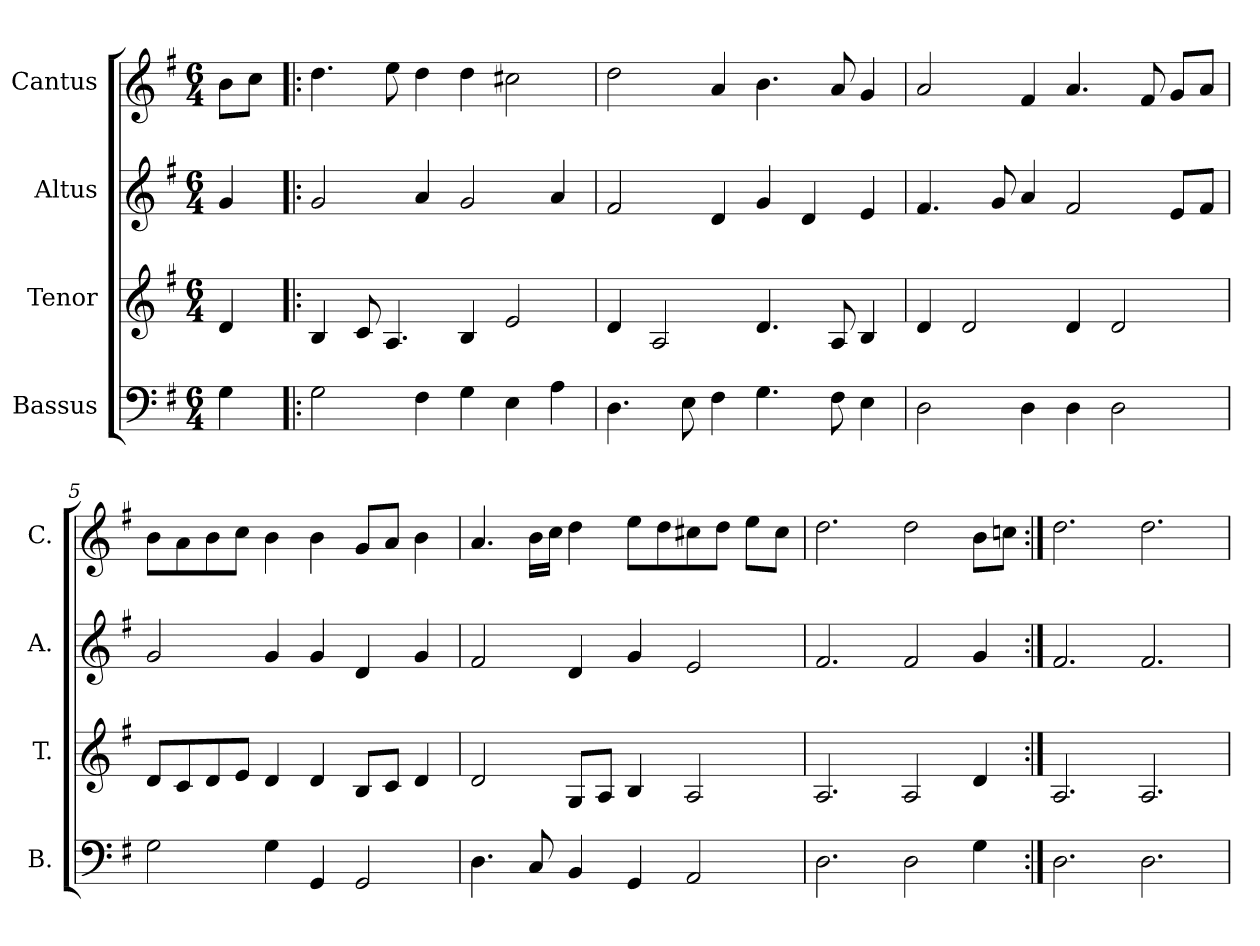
**kern	**kern	**kern	**kern
*part4	*part3	*part2	*part1
*staff4	*staff3	*staff2	*staff1
*I"Bassus	*I"Tenor	*I"Altus	*I"Cantus
*I'B.	*I'T.	*I'A.	*I'C.
*clefF4	*clefG2	*clefG2	*clefG2
*k[f#]	*k[f#]	*k[f#]	*k[f#]
*G:	*G:	*G:	*G:
*M6/4	*M6/4	*M6/4	*M6/4
=1	=1	=1	=1
4G\	4d/	4g/	8b\L
.	.	.	8cc\J
=2!|:	=2!|:	=2!|:	=2!|:
2G\	4B/	2g/	4.dd\
.	8c/	.	.
.	4.A/	.	8ee\
4F#\	.	4a/	4dd\
4G\	4B/	2g/	4dd\
4E\	2e/	.	2cc#X\
4A\	.	4a/	.
=3	=3	=3	=3
4.D\	4d/	2f#/	2dd\
.	2A/	.	.
8E\	.	.	.
4F#\	.	4d/	4a/
4.G\	4.d/	4g/	4.b\
.	.	4d/	.
8F#\	8A/	.	8a/
4E\	4B/	4e/	4g/
=4	=4	=4	=4
2D\	4d/	4.f#/	2a/
.	2d/	.	.
.	.	8g/	.
4D\	.	4a/	4f#/
4D\	4d/	2f#/	4.a/
2D\	2d/	.	.
.	.	.	8f#/
.	.	8e/L	8g/L
.	.	8f#/J	8a/J
=5	=5	=5	=5
2G\	8d/L	2g/	8b\L
.	8c/	.	8a\
.	8d/	.	8b\
.	8e/J	.	8cc\J
4G\	4d/	4g/	4b\
4GG/	4d/	4g/	4b\
2GG/	8B/L	4d/	8g/L
.	8c/J	.	8a/J
.	4d/	4g/	4b\
=6	=6	=6	=6
4.D\	2d/	2f#/	4.a/
8C/	.	.	16b\LL
.	.	.	16cc\JJ
4BB/	8G/L	4d/	4dd\
.	8A/J	.	.
4GG/	4B/	4g/	8ee\L
.	.	.	8dd\
2AA/	2A/	2e/	8cc#X\
.	.	.	8dd\J
.	.	.	8ee\L
.	.	.	8cc#\J
=7	=7	=7	=7
2.D\	2.A/	2.f#/	2.dd\
2D\	2A/	2f#/	2dd\
4G\	4d/	4g/	8b\L
.	.	.	8ccn\J
=8:|!	=8:|!	=8:|!	=8:|!
2.D\	2.A/	2.f#/	2.dd\
2.D\	2.A/	2.f#/	2.dd\
=	=	=	=
*-	*-	*-	*-
